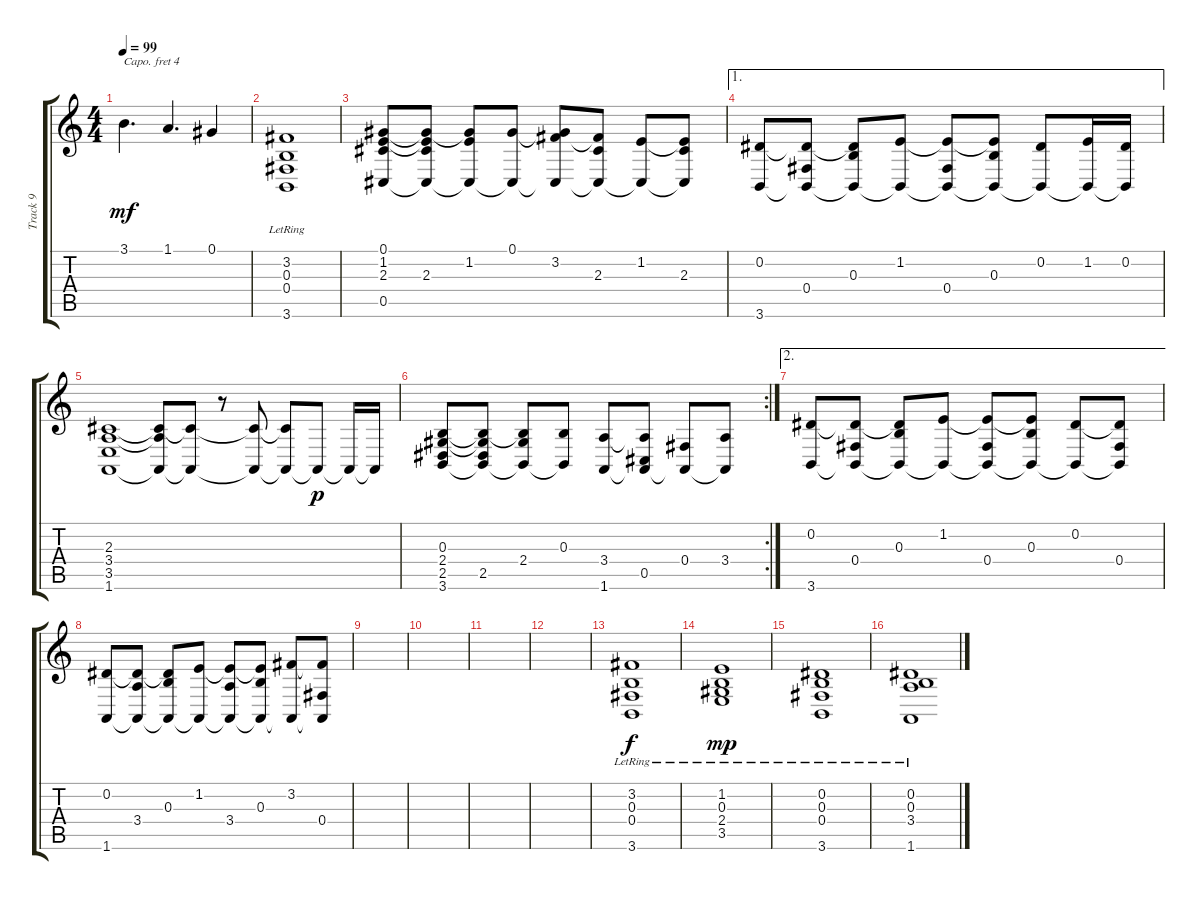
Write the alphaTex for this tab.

\track ("Track 9" "Track 9") {instrument choiraahs}
\staff {score tabs}
\capo 4
\tuning (E4 B3 G3 D3 A2 E2) {hide}
\ts (4 4)
\tempo 99
\clef g2
\ks c
3.1.4{d dy mf} 1.1.4{d} 0.1.4 |
(3.2{lr} 0.3{lr} 0.4{lr} 3.6{lr}).1 |
(0.1 1.2 2.3 0.5).8 (0.1{t} 1.2{t} 2.3 0.5{t}).8 (0.1{t} 1.2 0.5{t}).8 (0.1 0.5{t}).8 (0.1{t} 3.2 0.5{t}).8 (3.2{t} 2.3 0.5{t}).8 (1.2 0.5{t}).8 (1.2{t} 2.3 0.5{t}).8 |
\ae 1
(0.2 3.6).8 (0.2{t} 0.4 3.6{t}).8 (0.2{t} 0.3 3.6{t}).8 (1.2 3.6{t}).8 (1.2{t} 0.4 3.6{t}).8 (1.2{t} 0.3 3.6{t}).8 (0.2 3.6{t}).8 (1.2 3.6{t}).16 (0.2 3.6{t}).16 |
(2.3 3.4 3.5 1.6).1 (2.3{t} 3.4{t} 1.6{t}).8 (2.3{t} 1.6{t}).8 r.8 (2.3{t} 1.6{t}).8 (2.3{t} 1.6{t}).8 1.6{t}.8{dy p} 1.6{t}.16 1.6{t}.16 |
\rc 2
(0.3 2.4 2.5 3.6).8 (0.3{t} 2.4{t} 2.5 3.6{t}).8 (0.3{t} 2.4 3.6{t}).8 (0.3 3.6{t}).8 (3.4 1.6).8 (3.4{t} 0.5 1.6{t}).8 (0.4 1.6{t}).8 (3.4 1.6{t}).8 |
\ae 2
(0.2 3.6).8 (0.2{t} 0.4 3.6{t}).8 (0.2{t} 0.3 3.6{t}).8 (1.2 3.6{t}).8 (1.2{t} 0.4 3.6{t}).8 (1.2{t} 0.3 3.6{t}).8 (0.2 3.6{t}).8 (0.2{t} 0.4 3.6{t}).8 |
(0.2 1.6).8 (0.2{t} 3.4 1.6{t}).8 (0.2{t} 0.3 1.6{t}).8 (1.2 1.6{t}).8 (1.2{t} 3.4 1.6{t}).8 (1.2{t} 0.3 1.6{t}).8 (3.2 1.6{t}).8 (3.2{t} 0.4 1.6{t}).8 |
|
|
|
|
(3.2{lr} 0.3{lr} 0.4{lr} 3.6{lr}).1{dy f} |
(1.2{lr} 0.3{lr} 2.4{lr} 3.5{lr}).1{dy mp} |
(0.2 0.3 0.4 3.6{lr}).1 |
(0.2 0.3 3.4 1.6{lr}).1
